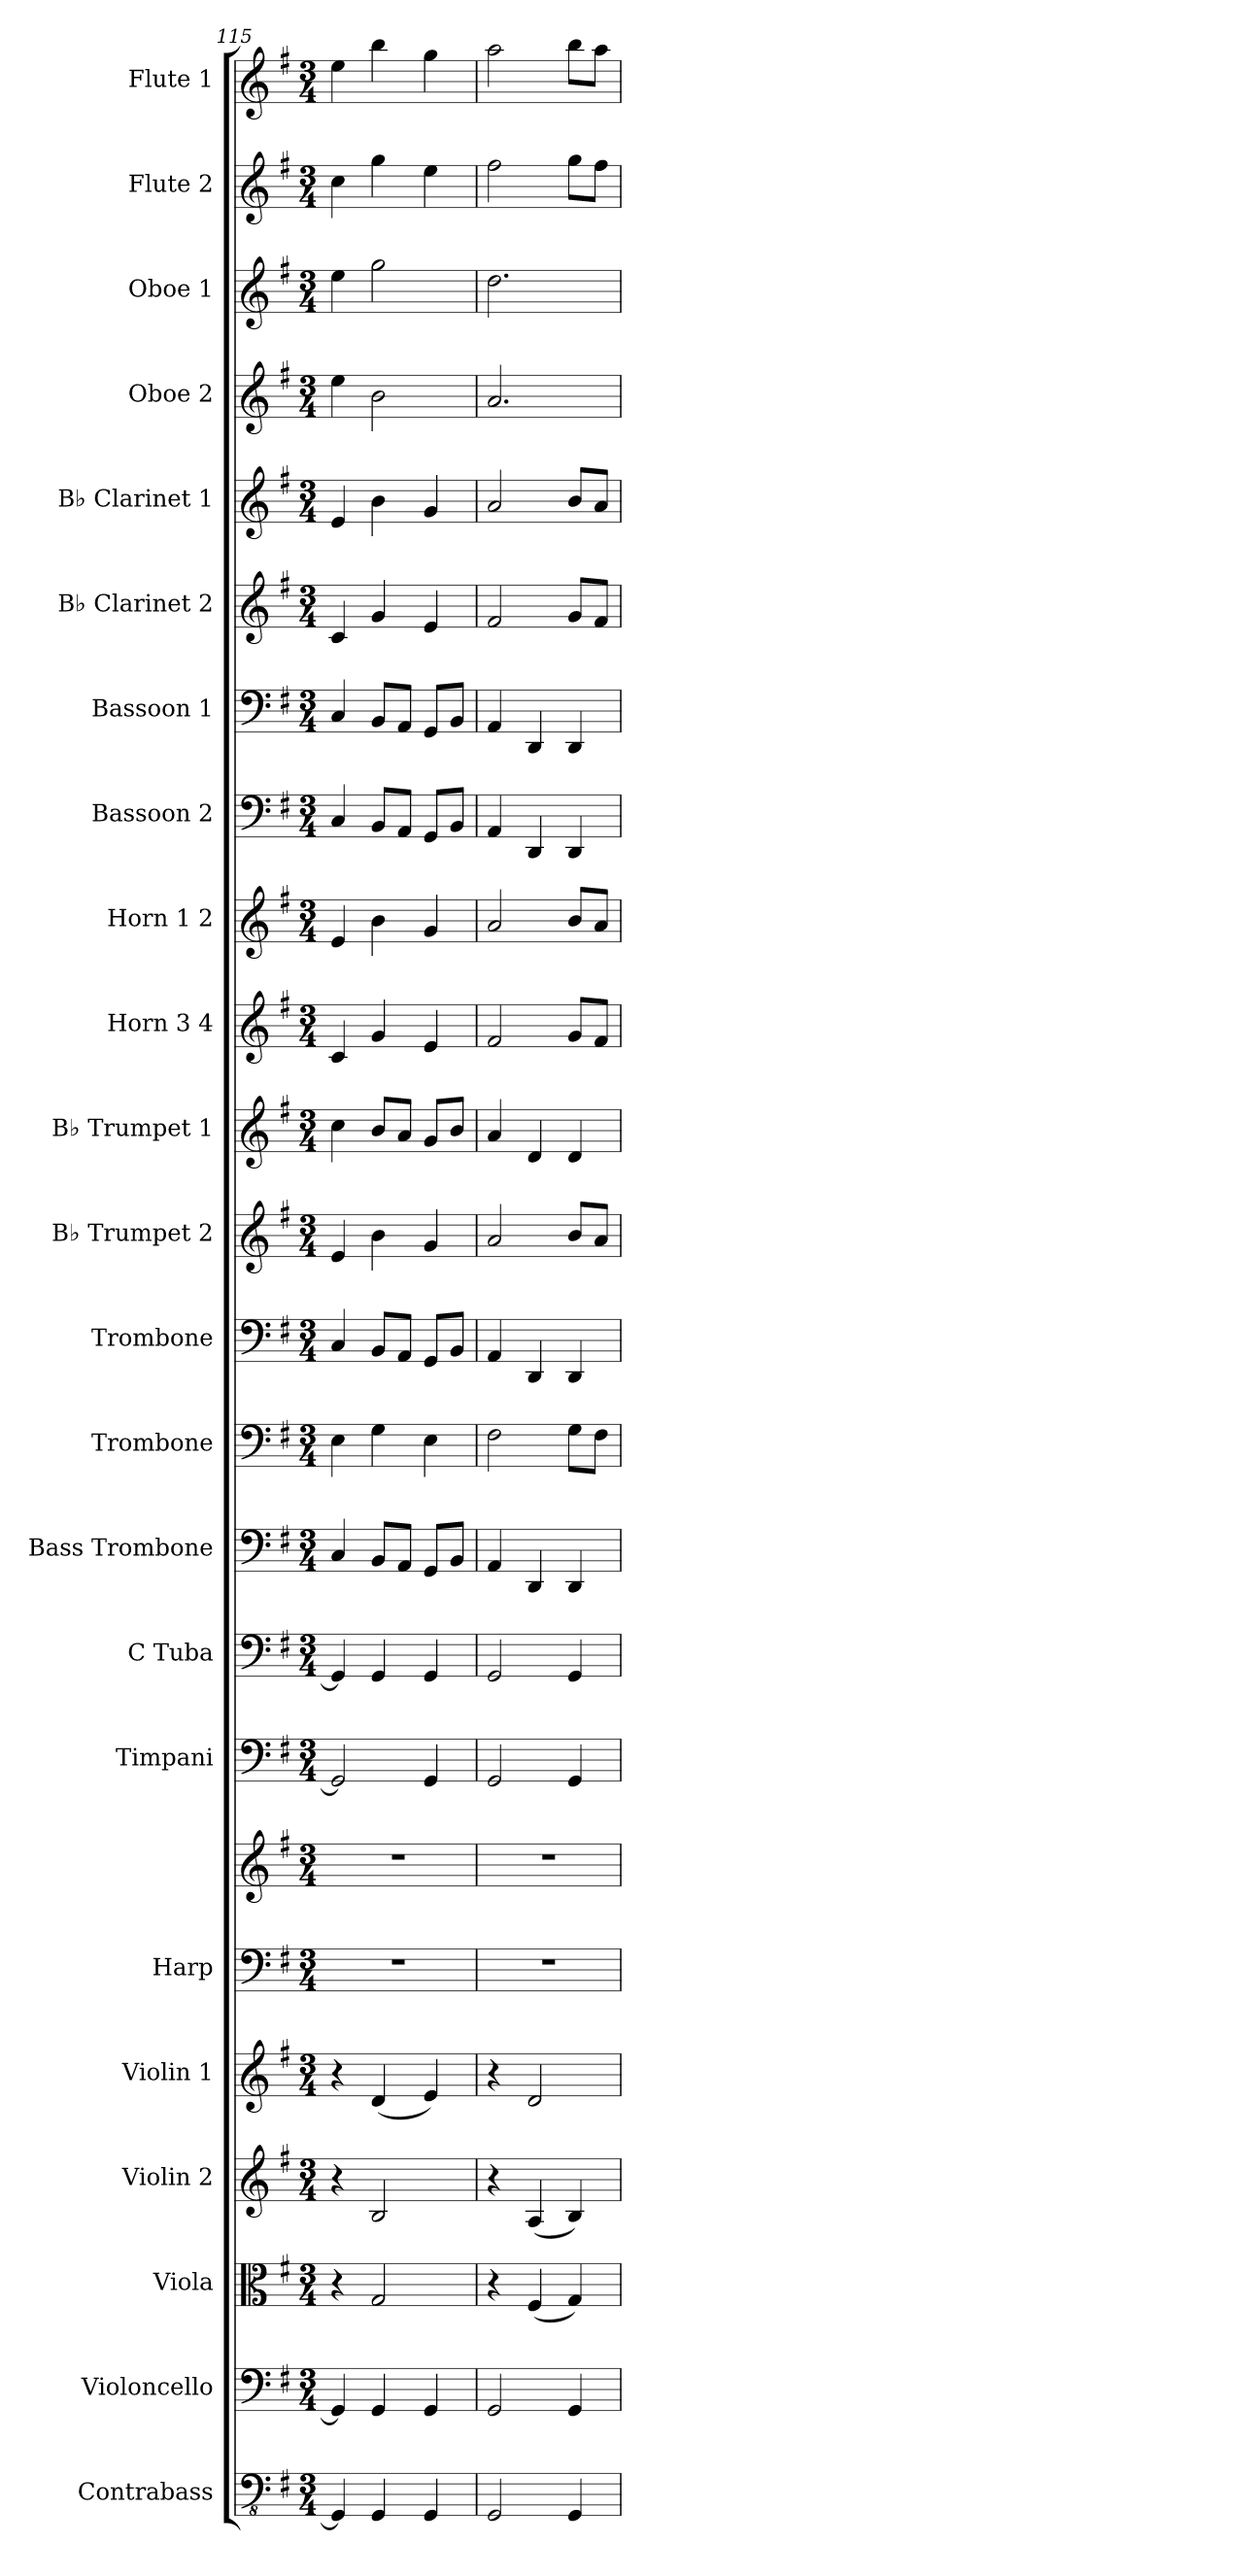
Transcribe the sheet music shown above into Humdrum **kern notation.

**kern	**kern	**kern	**kern	**kern	**kern	**kern	**kern	**kern	**kern	**kern	**kern	**kern	**kern	**kern	**kern	**kern	**kern	**kern	**kern	**kern	**kern	**kern	**kern
*part23	*part22	*part21	*part20	*part19	*part18	*part18	*part17	*part16	*part15	*part14	*part13	*part12	*part11	*part10	*part9	*part8	*part7	*part6	*part5	*part4	*part3	*part2	*part1
*staff24	*staff23	*staff22	*staff21	*staff20	*staff19	*staff18	*staff17	*staff16	*staff15	*staff14	*staff13	*staff12	*staff11	*staff10	*staff9	*staff8	*staff7	*staff6	*staff5	*staff4	*staff3	*staff2	*staff1
*I"Contrabass	*I"Violoncello	*I"Viola	*I"Violin 2	*I"Violin 1	*I"Harp	*	*I"Timpani	*I"C Tuba	*I"Bass Trombone	*I"Trombone	*I"Trombone	*I"B♭ Trumpet 2	*I"B♭ Trumpet 1	*I"Horn 3 4	*I"Horn 1 2	*I"Bassoon 2	*I"Bassoon 1	*I"B♭ Clarinet 2	*I"B♭ Clarinet 1	*I"Oboe 2	*I"Oboe 1	*I"Flute 2	*I"Flute 1
*I'Cbs.	*I'Vlc.	*I'Vla.	*I'Vln. 2	*I'Vln. 1	*I'Hrp.	*	*I'Timp.	*I'C Tu.	*I'B. Trb.	*I'Trb.	*I'Trb.	*I'B♭ Tpt. 2	*I'B♭ Tpt. 1	*I'Hn. 3 4	*I'Hn. 1 2	*I'Bsn. 2	*I'Bsn. 1	*I'B♭ Cl. 2	*I'B♭ Cl. 1	*I'Ob. 2	*I'Ob. 1	*I'Fl. 2	*I'Fl. 1
*clefFv4	*clefF4	*clefC3	*clefG2	*clefG2	*clefF4	*clefG2	*clefF4	*clefF4	*clefF4	*clefF4	*clefF4	*clefG2	*clefG2	*clefG2	*clefG2	*clefF4	*clefF4	*clefG2	*clefG2	*clefG2	*clefG2	*clefG2	*clefG2
*	*	*	*	*	*	*	*	*	*	*	*	*ITrd1c2	*ITrd1c2	*ITrd4c7	*ITrd4c7	*	*	*ITrd1c2	*ITrd1c2	*	*	*	*
*k[f#]	*k[f#]	*k[f#]	*k[f#]	*k[f#]	*k[f#]	*k[f#]	*k[f#]	*k[f#]	*k[f#]	*k[f#]	*k[f#]	*k[b-]	*k[b-]	*k[]	*k[]	*k[f#]	*k[f#]	*k[b-]	*k[b-]	*k[f#]	*k[f#]	*k[f#]	*k[f#]
*G:	*G:	*G:	*G:	*G:	*G:	*G:	*G:	*G:	*G:	*G:	*G:	*F:	*F:	*C:	*C:	*G:	*G:	*F:	*F:	*G:	*G:	*G:	*G:
*M3/4	*M3/4	*M3/4	*M3/4	*M3/4	*M3/4	*M3/4	*M3/4	*M3/4	*M3/4	*M3/4	*M3/4	*M3/4	*M3/4	*M3/4	*M3/4	*M3/4	*M3/4	*M3/4	*M3/4	*M3/4	*M3/4	*M3/4	*M3/4
=115	=115	=115	=115	=115	=115	=115	=115	=115	=115	=115	=115	=115	=115	=115	=115	=115	=115	=115	=115	=115	=115	=115	=115
4GGG/]	4GG/]	4r	4r	4r	2.r	2.r	2GG/]	4GG/]	4C/	4E\	4C/	4d/	4b-\	4F/	4A/	4C/	4C/	4B-/	4d/	4ee\	4ee\	4cc\	4ee\
4GGG/	4GG/	2G/	2B/	(4d/	.	.	.	4GG/	8BB/L	4G\	8BB/L	4a\	8a/L	4c/	4e\	8BB/L	8BB/L	4f/	4a\	2b\	2gg\	4gg\	4bb\
.	.	.	.	.	.	.	.	.	8AA/J	.	8AA/J	.	8g/J	.	.	8AA/J	8AA/J	.	.	.	.	.	.
4GGG/	4GG/	.	.	4e/)	.	.	4GG/	4GG/	8GG/L	4E\	8GG/L	4f/	8f/L	4A/	4c/	8GG/L	8GG/L	4d/	4f/	.	.	4ee\	4gg\
.	.	.	.	.	.	.	.	.	8BB/J	.	8BB/J	.	8a/J	.	.	8BB/J	8BB/J	.	.	.	.	.	.
=116	=116	=116	=116	=116	=116	=116	=116	=116	=116	=116	=116	=116	=116	=116	=116	=116	=116	=116	=116	=116	=116	=116	=116
2GGG/	2GG/	4r	4r	4r	2.r	2.r	2GG/	2GG/	4AA/	2F#\	4AA/	2g/	4g/	2B/	2d/	4AA/	4AA/	2e/	2g/	2.a/	2.dd\	2ff#\	2aa\
.	.	(4F#/	(4A/	2d/	.	.	.	.	4DD/	.	4DD/	.	4c/	.	.	4DD/	4DD/	.	.	.	.	.	.
4GGG/	4GG/	4G/)	4B/)	.	.	.	4GG/	4GG/	4DD/	8G\L	4DD/	8a/L	4c/	8c/L	8e/L	4DD/	4DD/	8f/L	8a/L	.	.	8gg\L	8bb\L
.	.	.	.	.	.	.	.	.	.	8F#\J	.	8g/J	.	8B/J	8d/J	.	.	8e/J	8g/J	.	.	8ff#\J	8aa\J
=	=	=	=	=	=	=	=	=	=	=	=	=	=	=	=	=	=	=	=	=	=	=	=
*-	*-	*-	*-	*-	*-	*-	*-	*-	*-	*-	*-	*-	*-	*-	*-	*-	*-	*-	*-	*-	*-	*-	*-
